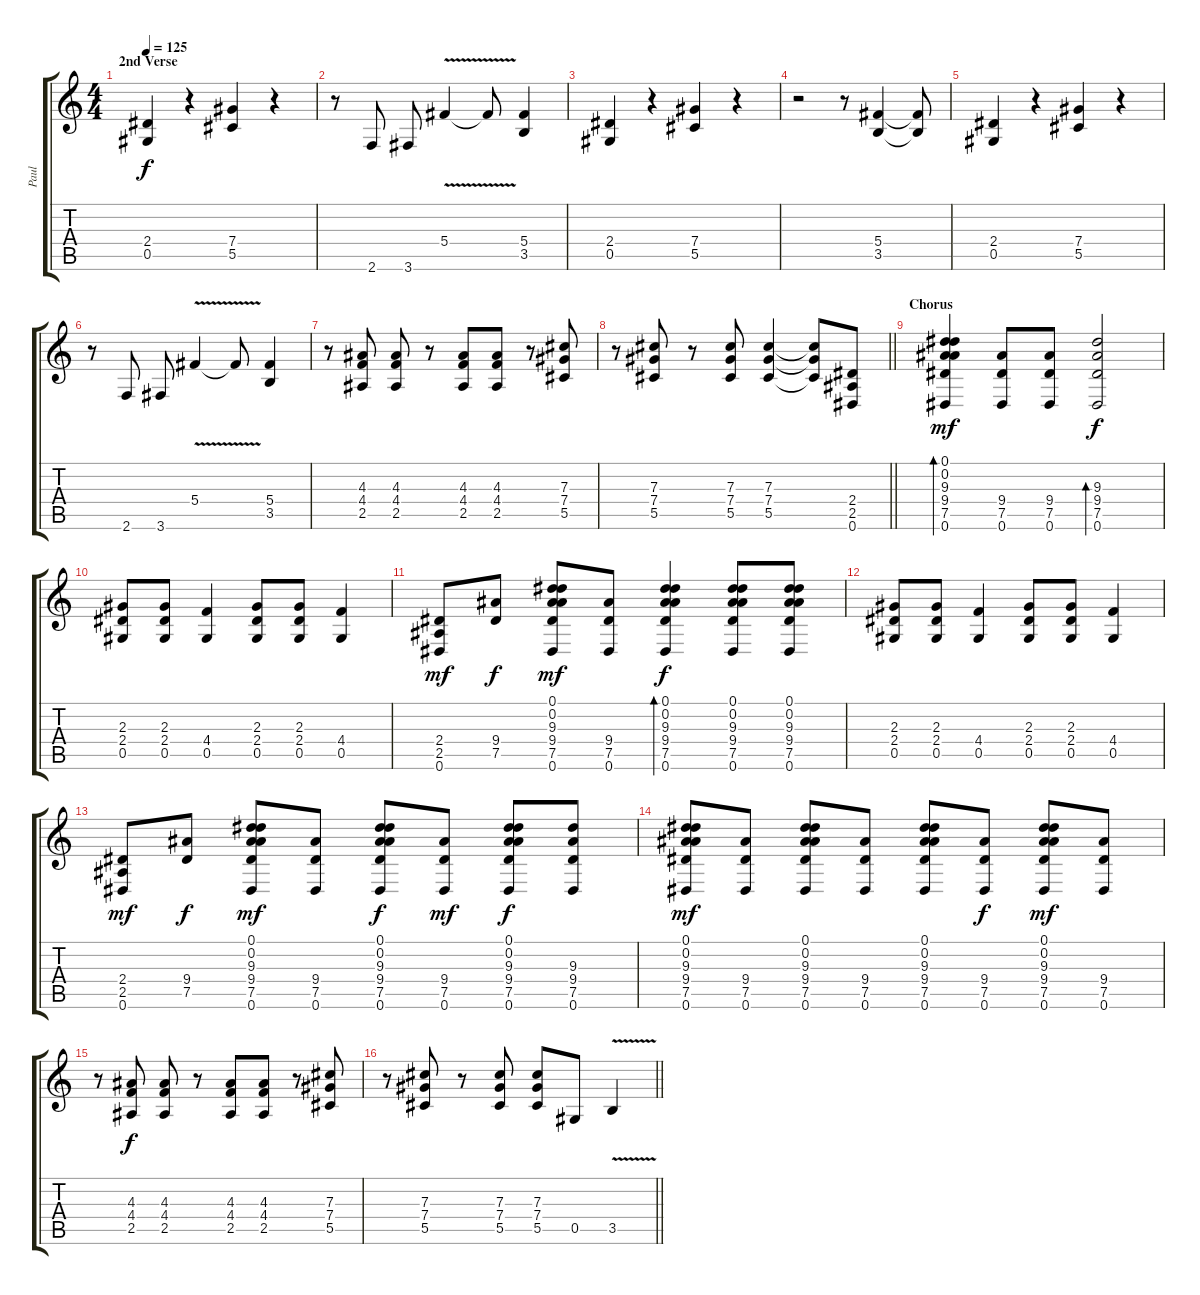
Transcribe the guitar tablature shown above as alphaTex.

\track ("Paul" "Paul") {instrument distortionguitar}
\staff {score tabs}
\tuning (Eb4 Bb3 Gb3 Db3 Ab2 Eb2) {hide}
\ts (4 4)
\section ("" "2nd Verse")
\tempo 125
\clef g2
\ks c
(2.4 0.5).4{dy f} r.4 (7.4 5.5).4 r.4 |
r.8 2.6.8 3.6.8 5.4{v}.4 5.4{t}.8 (5.4 3.5).4 |
(2.4 0.5).4 r.4 (7.4 5.5).4 r.4 |
r.2 r.8 (5.4 3.5).4 (5.4{t} 3.5{t}).8 |
(2.4 0.5).4 r.4 (7.4 5.5).4 r.4 |
r.8 2.6.8 3.6.8 5.4{v}.4 5.4{t}.8 (5.4 3.5).4 |
r.8 (4.3 4.4 2.5).8 (4.3 4.4 2.5).8 r.8 (4.3 4.4 2.5).8 (4.3 4.4 2.5).8 r.8 (7.3 7.4 5.5).8 |
\barLineRight lightlight
r.8 (7.3 7.4 5.5).8 r.8 (7.3 7.4 5.5).8 (7.3 7.4 5.5).4 (7.3{t} 7.4{t} 5.5{t}).8 (2.4 2.5 0.6).8 |
\section ("" "Chorus")
(0.1 0.2 9.3 9.4 7.5 0.6).4{bd 120 dy mf} (9.4 7.5 0.6).8 (9.4 7.5 0.6).8 (9.3 9.4 7.5 0.6).2{bd 120 dy f} |
(2.3 2.4 0.5).8 (2.3 2.4 0.5).8 (4.4 0.5).4 (2.3 2.4 0.5).8 (2.3 2.4 0.5).8 (4.4 0.5).4 |
(2.4 2.5 0.6).8{dy mf} (9.4 7.5).8{dy f} (0.1 0.2 9.3 9.4 7.5 0.6).8{dy mf} (9.4 7.5 0.6).8 (0.1 0.2 9.3 9.4 7.5 0.6).4{bd 120 dy f} (0.1 0.2 9.3 9.4 7.5 0.6).8 (0.1 0.2 9.3 9.4 7.5 0.6).8 |
(2.3 2.4 0.5).8 (2.3 2.4 0.5).8 (4.4 0.5).4 (2.3 2.4 0.5).8 (2.3 2.4 0.5).8 (4.4 0.5).4 |
(2.4 2.5 0.6).8{dy mf volume 10} (9.4 7.5).8{dy f} (0.1 0.2 9.3 9.4 7.5 0.6).8{dy mf} (9.4 7.5 0.6).8 (0.1 0.2 9.3 9.4 7.5 0.6).8{dy f} (9.4 7.5 0.6).8{dy mf} (0.1 0.2 9.3 9.4 7.5 0.6).8{dy f} (9.3 9.4 7.5 0.6).8 |
(0.1 0.2 9.3 9.4 7.5 0.6).8{dy mf} (9.4 7.5 0.6).8 (0.1 0.2 9.3 9.4 7.5 0.6).8 (9.4 7.5 0.6).8 (0.1 0.2 9.3 9.4 7.5 0.6).8 (9.4 7.5 0.6).8{dy f} (0.1 0.2 9.3 9.4 7.5 0.6).8{dy mf} (9.4 7.5 0.6).8 |
r.8{volume 8} (4.3 4.4 2.5).8{dy f} (4.3 4.4 2.5).8 r.8 (4.3 4.4 2.5).8 (4.3 4.4 2.5).8 r.8 (7.3 7.4 5.5).8 |
\barLineRight lightlight
r.8 (7.3 7.4 5.5).8 r.8 (7.3 7.4 5.5).8 (7.3 7.4 5.5).8 0.5.8 3.5{v}.4
